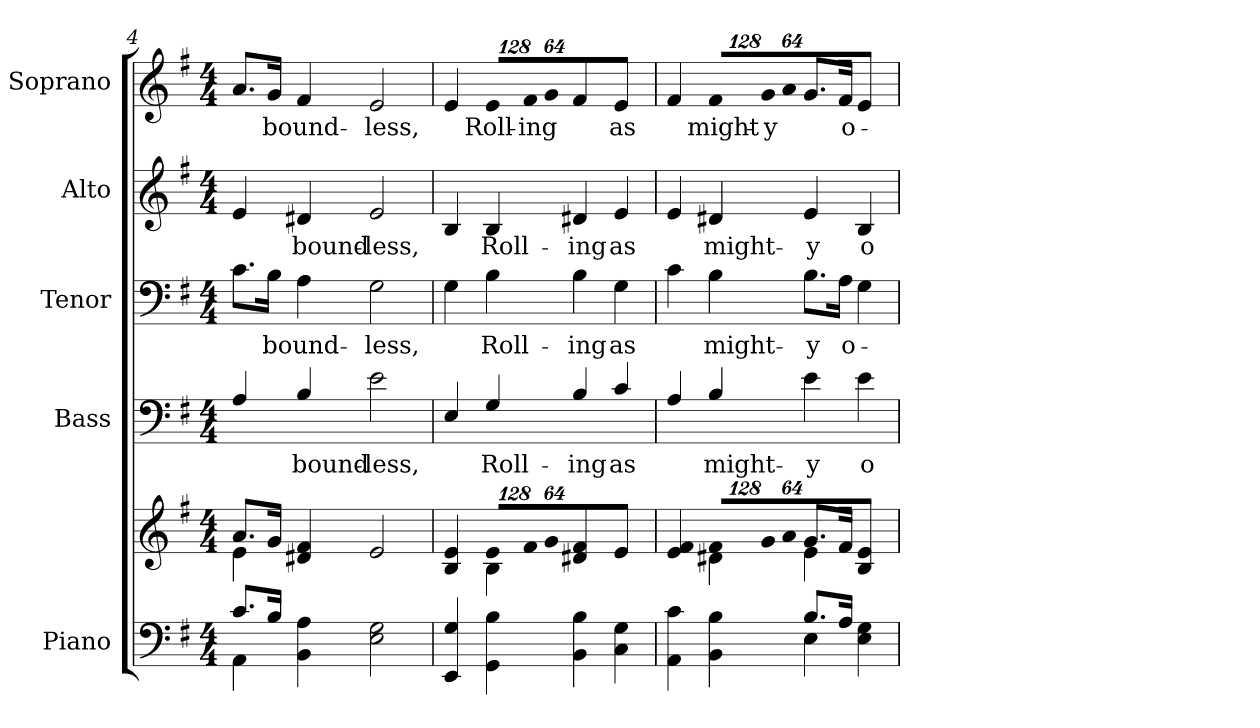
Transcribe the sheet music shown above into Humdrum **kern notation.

**kern	**kern	**kern	**text	**kern	**text	**kern	**text	**kern	**text
*part5	*part5	*part4	*part4	*part3	*part3	*part2	*part2	*part1	*part1
*staff6	*staff5	*staff4	*staff4	*staff3	*staff3	*staff2	*staff2	*staff1	*staff1
*I"Piano	*	*I"Bass	*	*I"Tenor	*	*I"Alto	*	*I"Soprano	*
*I'Pno.	*	*I'B.	*	*I'T.	*	*I'A.	*	*I'S.	*
!!LO:PB:g=z
*clefF4	*clefG2	*clefF4	*	*clefF4	*	*clefG2	*	*clefG2	*
*	*	*ITrd7c12	*	*	*	*	*	*	*
*k[f#]	*k[f#]	*k[f#]	*	*k[f#]	*	*k[f#]	*	*k[f#]	*
*G:	*G:	*G:	*	*G:	*	*G:	*	*G:	*
*M4/4	*M4/4	*M4/4	*	*M4/4	*	*M4/4	*	*M4/4	*
=4	=4	=4	=4	=4	=4	=4	=4	=4	=4
*^	*^	*	*	*	*	*	*	*	*
8.ci/L	4AAi\	8.ai/L	4ei\	4AAi/	.	8.ci\L	.	4ei/	.	8.ai/L	.
!	!	!	!	!	!	!	!LO:LY:b:color=#000000	!	!	!	!
!	!	!	!	!	!	!	!	!	!	!	!LO:LY:b:color=#000000
16Bi/Jk	.	16gi/Jk	.	.	.	16Bi\Jk	bound-	.	.	16gi/Jk	bound-
!	!	!	!	!	!LO:LY:b:color=#000000	!	!	!	!	!	!
!	!	!	!	!	!	!	!	!	!LO:LY:b:color=#000000	!	!
4BBi\ 4Ai	4ryy	4d#Xi/ 4f#i	4ryy	4BBi/	bound-	4Ai\	.	4d#Xi/	bound-	4f#i/	.
!	!	!	!	!	!LO:LY:b:color=#000000	!	!	!	!	!	!
!	!	!	!	!	!	!	!LO:LY:b:color=#000000	!	!	!	!
!	!	!	!	!	!	!	!	!	!LO:LY:b:color=#000000	!	!
!	!	!	!	!	!	!	!	!	!	!	!LO:LY:b:color=#000000
2Ei\ 2Gi	2ryy	2ei/	2ryy	2Ei\	-less,	2Gi\	-less,	2ei/	-less,	2ei/	-less,
*v	*v	*	*	*	*	*	*	*	*	*	*
=5	=5	=5	=5	=5	=5	=5	=5	=5	=5	=5
4EEi/ 4Gi	4Bi/ 4ei	4ryy	4EEi/	.	4Gi\	.	4Bi/	.	4ei/	.
*	*Xbrackettup	*	*	*	*	*	*	*	*	*
!	!LO:N:vis=8	!	!	!	!	!	!	!	!	!
!	!	!	!	!LO:LY:b:color=#000000	!	!	!	!	!	!
!	!	!	!	!	!	!LO:LY:b:color=#000000	!	!	!	!
!	!	!	!	!	!	!	!	!LO:LY:b:color=#000000	!	!
*	*	*	*	*	*	*	*	*	*Xbrackettup	*
!	!	!	!	!	!	!	!	!	!LO:N:vis=8	!
!	!	!	!	!	!	!	!	!	!	!LO:LY:b:color=#000000
4GGi\ 4Bi	1024%85ei/L	4Bi\	4GGi/	Roll-	4Bi\	Roll-	4Bi/	Roll-	1024%85ei/L	Roll-
!	!LO:N:vis=8	!	!	!	!	!	!	!	!LO:N:vis=8	!
!	!	!	!	!	!	!	!	!	!	!LO:LY:b:color=#000000
.	1024%85f#i/	.	.	.	.	.	.	.	1024%85f#i/	-ing
!	!LO:N:vis=8	!	!	!	!	!	!	!	!LO:N:vis=8	!
.	512%43gi/J	.	.	.	.	.	.	.	512%43gi/J	.
!	!	!	!	!LO:LY:b:color=#000000	!	!	!	!	!	!
!	!	!	!	!	!	!LO:LY:b:color=#000000	!	!	!	!
!	!	!	!	!	!	!	!	!LO:LY:b:color=#000000	!	!
4BBi\ 4Bi	4d#Xi/ 4f#i	2ryy	4BBi/	-ing	4Bi\	-ing	4d#Xi/	-ing	4f#i/	.
!	!	!	!	!LO:LY:b:color=#000000	!	!	!	!	!	!
!	!	!	!	!	!	!LO:LY:b:color=#000000	!	!	!	!
!	!	!	!	!	!	!	!	!LO:LY:b:color=#000000	!	!
!	!	!	!	!	!	!	!	!	!	!LO:LY:b:color=#000000
4Ci\ 4Gi	4ei/	.	4Ci/	as	4Gi\	as	4ei/	as	4ei/	as
=6	=6	=6	=6	=6	=6	=6	=6	=6	=6	=6
*^	*	*	*	*	*	*	*	*	*	*
4AAi\ 4ci	2ryy	4ei/ 4f#i	4ryy	4AAi/	.	4ci\	.	4ei/	.	4f#i/	.
!	!	!LO:N:vis=8	!	!	!	!	!	!	!	!	!
!	!	!	!	!	!LO:LY:b:color=#000000	!	!	!	!	!	!
!	!	!	!	!	!	!	!LO:LY:b:color=#000000	!	!	!	!
!	!	!	!	!	!	!	!	!	!LO:LY:b:color=#000000	!LO:N:vis=8	!
!	!	!	!	!	!	!	!	!	!	!	!LO:LY:b:color=#000000
4BBi\ 4Bi	.	1024%85f#i/L	4d#Xi\	4BBi/	might-	4Bi\	might-	4d#Xi/	might-	1024%85f#i/L	might-
!	!	!LO:N:vis=8	!	!	!	!	!	!	!	!LO:N:vis=8	!
!	!	!	!	!	!	!	!	!	!	!	!LO:LY:b:color=#000000
.	.	1024%85gi/	.	.	.	.	.	.	.	1024%85gi/	-y
!	!	!LO:N:vis=8	!	!	!	!	!	!	!	!LO:N:vis=8	!
.	.	512%43ai/J	.	.	.	.	.	.	.	512%43ai/J	.
!	!	!	!	!	!LO:LY:b:color=#000000	!	!	!	!	!	!
!	!	!	!	!	!	!	!LO:LY:b:color=#000000	!	!	!	!
!	!	!	!	!	!	!	!	!	!LO:LY:b:color=#000000	!	!
8.Bi/L	4Ei\	8.gi/L	4ei\	4Ei\	-y	8.Bi\L	-y	4ei/	-y	8.gi/L	.
!	!	!	!	!	!	!	!LO:LY:b:color=#000000	!	!	!	!
!	!	!	!	!	!	!	!	!	!	!	!LO:LY:b:color=#000000
16Ai/Jk	.	16f#i/Jk	.	.	.	16Ai\Jk	o-	.	.	16f#i/Jk	o-
!	!	!	!	!	!LO:LY:b:color=#000000	!	!	!	!	!	!
!	!	!	!	!	!	!	!	!	!LO:LY:b:color=#000000	!	!
4Ei\ 4Gi	4ryy	4Bi/ 4ei	4ryy	4Ei\	o-	4Gi\	.	4Bi/	o-	4ei/	.
*v	*v	*	*	*	*	*	*	*	*	*	*
*	*v	*v	*	*	*	*	*	*	*	*
=	=	=	=	=	=	=	=	=	=
*-	*-	*-	*-	*-	*-	*-	*-	*-	*-
